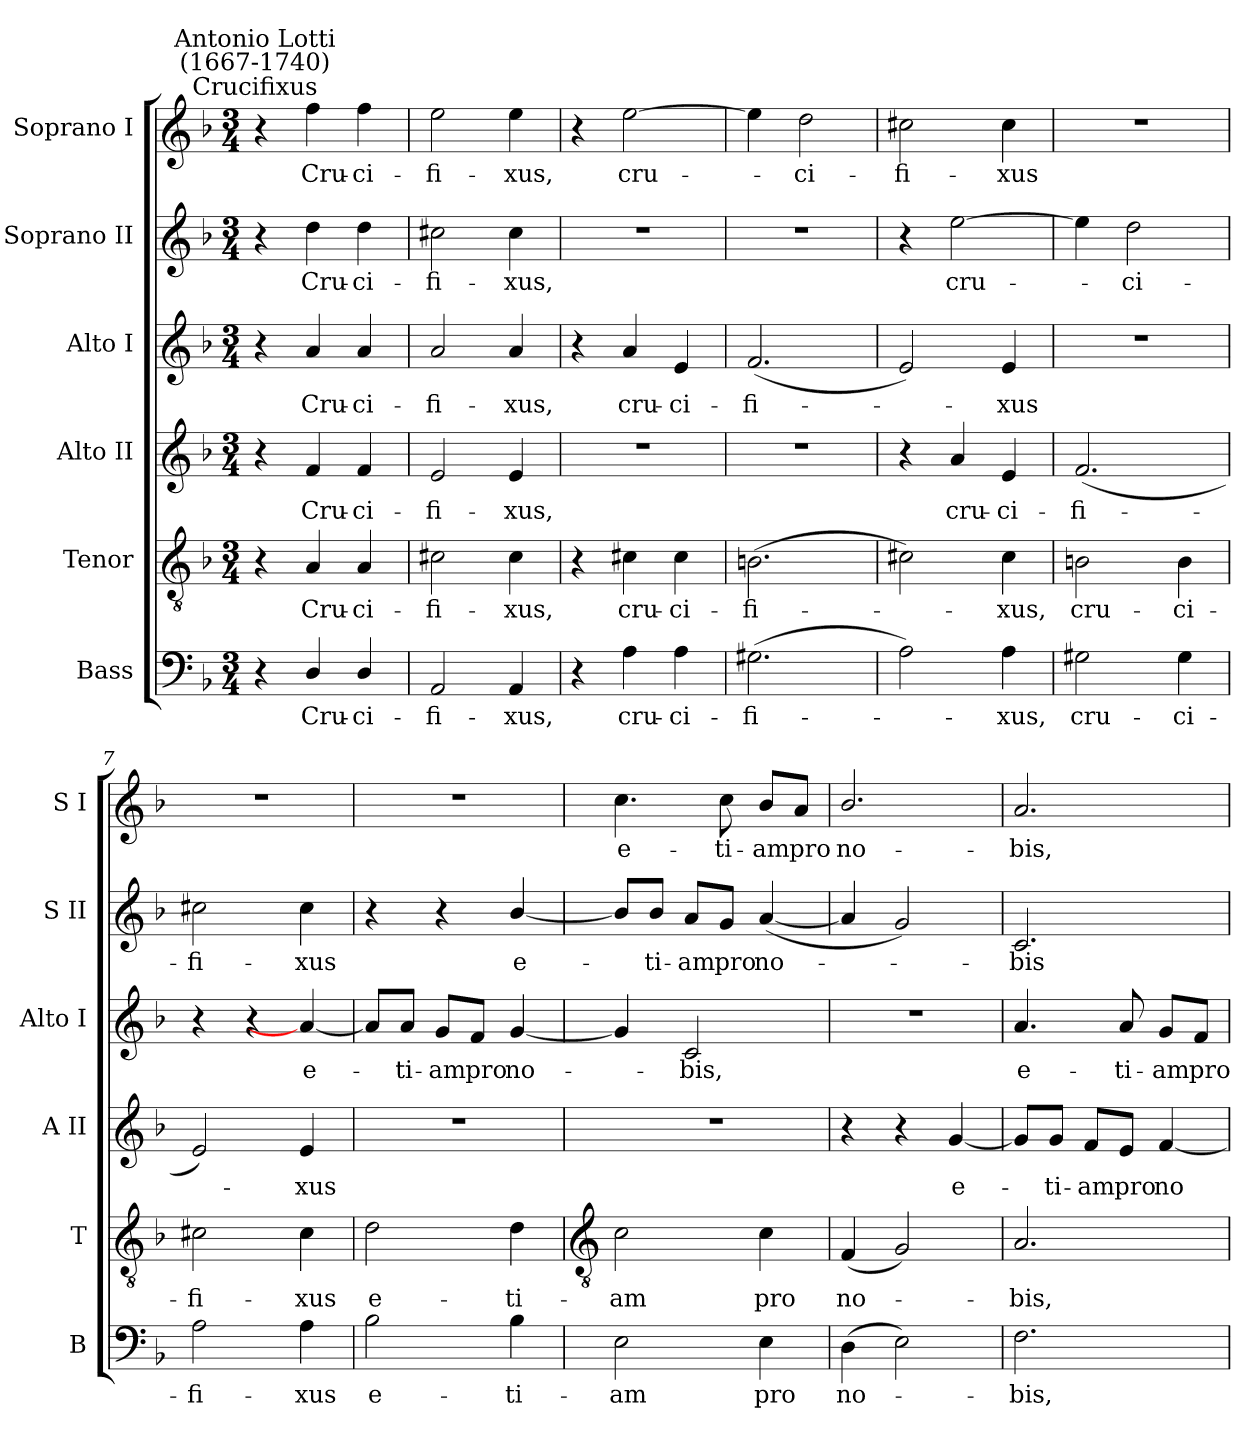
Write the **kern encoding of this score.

**kern	**text	**kern	**text	**kern	**text	**kern	**text	**kern	**text	**kern	**text
*part6	*part6	*part5	*part5	*part4	*part4	*part3	*part3	*part2	*part2	*part1	*part1
*staff6	*staff6	*staff5	*staff5	*staff4	*staff4	*staff3	*staff3	*staff2	*staff2	*staff1	*staff1
*I"Bass	*	*I"Tenor	*	*I"Alto II	*	*I"Alto I	*	*I"Soprano II	*	*I"Soprano I	*
*I'B	*	*I'T	*	*I'A II	*	*I'Alto I	*	*I'S II	*	*I'S I	*
*clefF4	*	*clefGv2	*	*clefG2	*	*clefG2	*	*clefG2	*	*clefG2	*
*k[b-]	*	*k[b-]	*	*k[b-]	*	*k[b-]	*	*k[b-]	*	*k[b-]	*
*F:	*	*F:	*	*F:	*	*F:	*	*F:	*	*F:	*
*M3/4	*	*M3/4	*	*M3/4	*	*M3/4	*	*M3/4	*	*M3/4	*
=1	=1	=1	=1	=1	=1	=1	=1	=1	=1	=1	=1
!	!	!	!	!	!	!	!	!	!	!LO:TX:a:cj:t=Crucifixus	!
!	!	!	!	!	!	!	!	!	!	!LO:TX:a:cj:t=Antonio Lotti\n(1667-1740)	!
4r	.	4r	.	4r	.	4r	.	4r	.	4r	.
!	!LO:LY:b	!	!LO:LY:b	!	!LO:LY:b	!	!LO:LY:b	!	!LO:LY:b	!	!LO:LY:b
4D/	Cru-	4A	Cru-	4f	Cru-	4a	Cru-	4dd	Cru-	4ff	Cru-
!	!LO:LY:b	!	!LO:LY:b	!	!LO:LY:b	!	!LO:LY:b	!	!LO:LY:b	!	!LO:LY:b
4D/	-ci--	4A	-ci-	4f	-ci-	4a	-ci-	4dd	-ci-	4ff	-ci--
=2	=2	=2	=2	=2	=2	=2	=2	=2	=2	=2	=2
!	!LO:LY:b	!	!LO:LY:b	!	!LO:LY:b	!	!LO:LY:b	!	!LO:LY:b	!	!LO:LY:b
2AA	-fi-	2c#X	-fi-	2e	-fi-	2a	-fi-	2cc#X	-fi-	2ee	-fi-
!	!LO:LY:b	!	!LO:LY:b	!	!LO:LY:b	!	!LO:LY:b	!	!LO:LY:b	!	!LO:LY:b
4AA	-xus,	4c#	-xus,	4e	-xus,	4a	-xus,	4cc#	-xus,	4ee	-xus,
=3	=3	=3	=3	=3	=3	=3	=3	=3	=3	=3	=3
!	!	!	!	!LO:N:vis=1	!	!	!	!LO:N:vis=1	!	!	!
4r	.	4r	.	2.r	.	4r	.	2.r	.	4r	.
!	!LO:LY:b	!	!LO:LY:b	!	!	!	!LO:LY:b	!	!	!	!LO:LY:b
4A	cru-	4c#X	cru-	.	.	4a	cru-	.	.	[2ee	cru-
!	!LO:LY:b	!	!LO:LY:b	!	!	!	!LO:LY:b	!	!	!	!
4A	-ci--	4c#	-ci-	.	.	4e	-ci-	.	.	.	.
=4	=4	=4	=4	=4	=4	=4	=4	=4	=4	=4	=4
!	!LO:LY:b	!	!LO:LY:b	!LO:N:vis=1	!	!	!LO:LY:b	!LO:N:vis=1	!	!	!
(>2.G#X	-fi-	(>2.Bn	-fi-	2.r	.	(<2.f	-fi-	2.r	.	4ee]	.
!	!	!	!	!	!	!	!	!	!	!	!LO:LY:b
.	.	.	.	.	.	.	.	.	.	2dd	ci-
=5	=5	=5	=5	=5	=5	=5	=5	=5	=5	=5	=5
!	!	!	!	!	!	!	!	!	!	!	!LO:LY:b
2A)	.	2c#X)	.	4r	.	2e)	.	4r	.	2cc#X	-fi-
!	!	!	!	!	!LO:LY:b	!	!	!	!LO:LY:b	!	!
.	.	.	.	4a	cru-	.	.	[2ee	cru-	.	.
!	!LO:LY:b	!	!LO:LY:b	!	!LO:LY:b	!	!LO:LY:b	!	!	!	!LO:LY:b
4A	xus,	4c#	xus,	4e	-ci-	4e	xus	.	.	4cc#	-xus
=6	=6	=6	=6	=6	=6	=6	=6	=6	=6	=6	=6
!	!LO:LY:b	!	!LO:LY:b	!	!LO:LY:b	!LO:N:vis=1	!	!	!	!LO:N:vis=1	!
2G#X	cru-	2Bn	cru-	(<2.f	-fi-	2.r	.	4ee]	.	2.r	.
!	!	!	!	!	!	!	!	!	!LO:LY:b	!	!
.	.	.	.	.	.	.	.	2dd	ci-	.	.
!	!LO:LY:b	!	!LO:LY:b	!	!	!	!	!	!	!	!
4G#	-ci-	4B	-ci--	.	.	.	.	.	.	.	.
=7	=7	=7	=7	=7	=7	=7	=7	=7	=7	=7	=7
!	!LO:LY:b	!	!LO:LY:b	!	!	!	!	!	!LO:LY:b	!LO:N:vis=1	!
2A	-fi-	2c#X	-fi-	2e)	.	4r	.	2cc#X	-fi-	2.r	.
.	.	.	.	.	.	4r	.	.	.	.	.
!	!LO:LY:b	!	!LO:LY:b	!	!LO:LY:b	!	!LO:LY:b	!	!LO:LY:b	!	!
4A	-xus	4c#	-xus	4e	xus	4a_	e-	4cc#	-xus	.	.
=8	=8	=8	=8	=8	=8	=8	=8	=8	=8	=8	=8
!	!LO:LY:b	!	!LO:LY:b	!LO:N:vis=1	!	!	!	!	!	!LO:N:vis=1	!
2B-	e-	2d	e-	2.r	.	8a/L]	.	4r	.	2.r	.
!	!	!	!	!	!	!	!LO:LY:b	!	!	!	!
.	.	.	.	.	.	8a/J	ti-	.	.	.	.
!	!	!	!	!	!	!	!LO:LY:b	!	!	!	!
.	.	.	.	.	.	8g/L	-am	4r	.	.	.
!	!	!	!	!	!	!	!LO:LY:b	!	!	!	!
.	.	.	.	.	.	8f/J	pro	.	.	.	.
!	!LO:LY:b	!	!LO:LY:b	!	!	!	!LO:LY:b	!	!LO:LY:b	!	!
4B-	-ti-	4d	-ti-	.	.	[4g	no-	[4b-/	e-	.	.
!!LO:LB:g=z
=9	=9	=9	=9	=9	=9	=9	=9	=9	=9	=9	=9
*	*	*clefGv2	*	*	*	*	*	*	*	*	*
!	!LO:LY:b	!	!LO:LY:b	!LO:N:vis=1	!	!	!	!	!	!	!LO:LY:b
2E	-am	2c	-am	2.r	.	4g]	.	8b-/L]	.	4.cc	e-
!	!	!	!	!	!	!	!	!	!LO:LY:b	!	!
.	.	.	.	.	.	.	.	8b-/J	ti-	.	.
!	!	!	!	!	!	!	!LO:LY:b	!	!LO:LY:b	!	!
.	.	.	.	.	.	2c	bis,	8a/L	-am	.	.
!	!	!	!	!	!	!	!	!	!LO:LY:b	!	!LO:LY:b
.	.	.	.	.	.	.	.	8g/J	pro	8cc	-ti-
!	!LO:LY:b	!	!LO:LY:b	!	!	!	!	!	!LO:LY:b	!	!LO:LY:b
4E	pro	4c	pro	.	.	.	.	(<[4a	no-	8b-/L	-am
!	!	!	!	!	!	!	!	!	!	!	!LO:LY:b
.	.	.	.	.	.	.	.	.	.	8a/J	pro
=10	=10	=10	=10	=10	=10	=10	=10	=10	=10	=10	=10
!	!LO:LY:b	!	!LO:LY:b	!	!	!LO:N:vis=1	!	!	!	!	!LO:LY:b
(>4D	no-	(<4F	no-	4r	.	2.r	.	4a]	.	2.b-/	no-
2E)	.	2G)	.	4r	.	.	.	2g)	.	.	.
!	!	!	!	!	!LO:LY:b	!	!	!	!	!	!
.	.	.	.	[4g	e-	.	.	.	.	.	.
=11	=11	=11	=11	=11	=11	=11	=11	=11	=11	=11	=11
!	!LO:LY:b	!	!LO:LY:b	!	!	!	!LO:LY:b	!	!LO:LY:b	!	!LO:LY:b
2.F	bis,	2.A	bis,	8g/L]	.	4.a	e-	2.c	bis	2.a	-bis,
!	!	!	!	!	!LO:LY:b	!	!	!	!	!	!
.	.	.	.	8g/J	ti-	.	.	.	.	.	.
!	!	!	!	!	!LO:LY:b	!	!	!	!	!	!
.	.	.	.	8f/L	-am	.	.	.	.	.	.
!	!	!	!	!	!LO:LY:b	!	!LO:LY:b	!	!	!	!
.	.	.	.	8e/J	pro	8a	-ti-	.	.	.	.
!	!	!	!	!	!LO:LY:b	!	!LO:LY:b	!	!	!	!
.	.	.	.	[4f	no-	8g/L	-am	.	.	.	.
!	!	!	!	!	!	!	!LO:LY:b	!	!	!	!
.	.	.	.	.	.	8f/J	pro-	.	.	.	.
=	=	=	=	=	=	=	=	=	=	=	=
*-	*-	*-	*-	*-	*-	*-	*-	*-	*-	*-	*-
